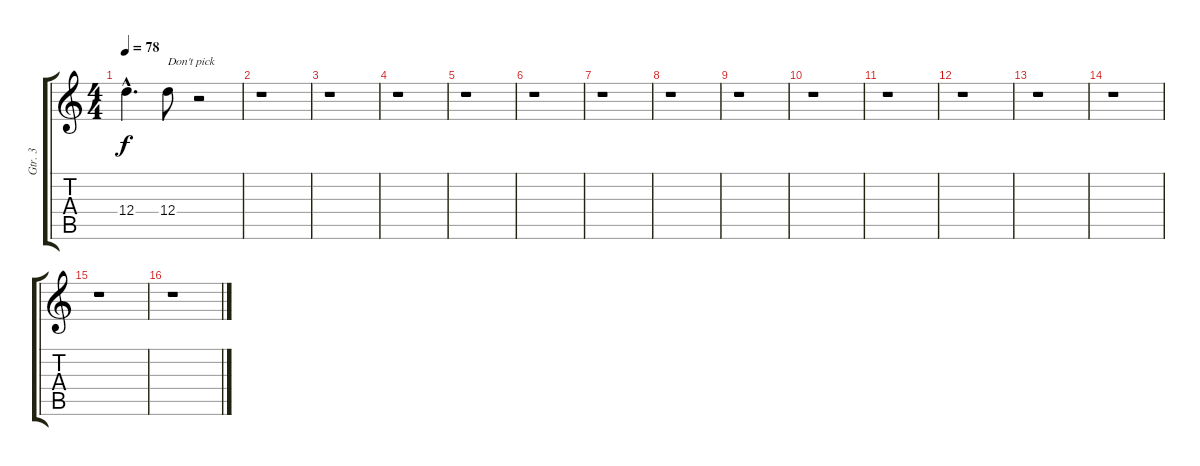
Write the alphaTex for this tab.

\track ("Gtr. 3" "Gtr. 3") {instrument overdrivenguitar}
\staff {score tabs}
\tuning (E4 B3 G3 D3 A2 D2) {hide}
\ts (4 4)
\tempo 78
\clef g2
\ks c
12.4{hac t}.4{d dy f} 12.4.8{txt "Don't pick"} r.2 |
r.1 |
r.1 |
r.1 |
r.1 |
r.1 |
r.1 |
r.1 |
r.1 |
r.1 |
r.1 |
r.1 |
r.1 |
r.1 |
r.1 |
r.1
